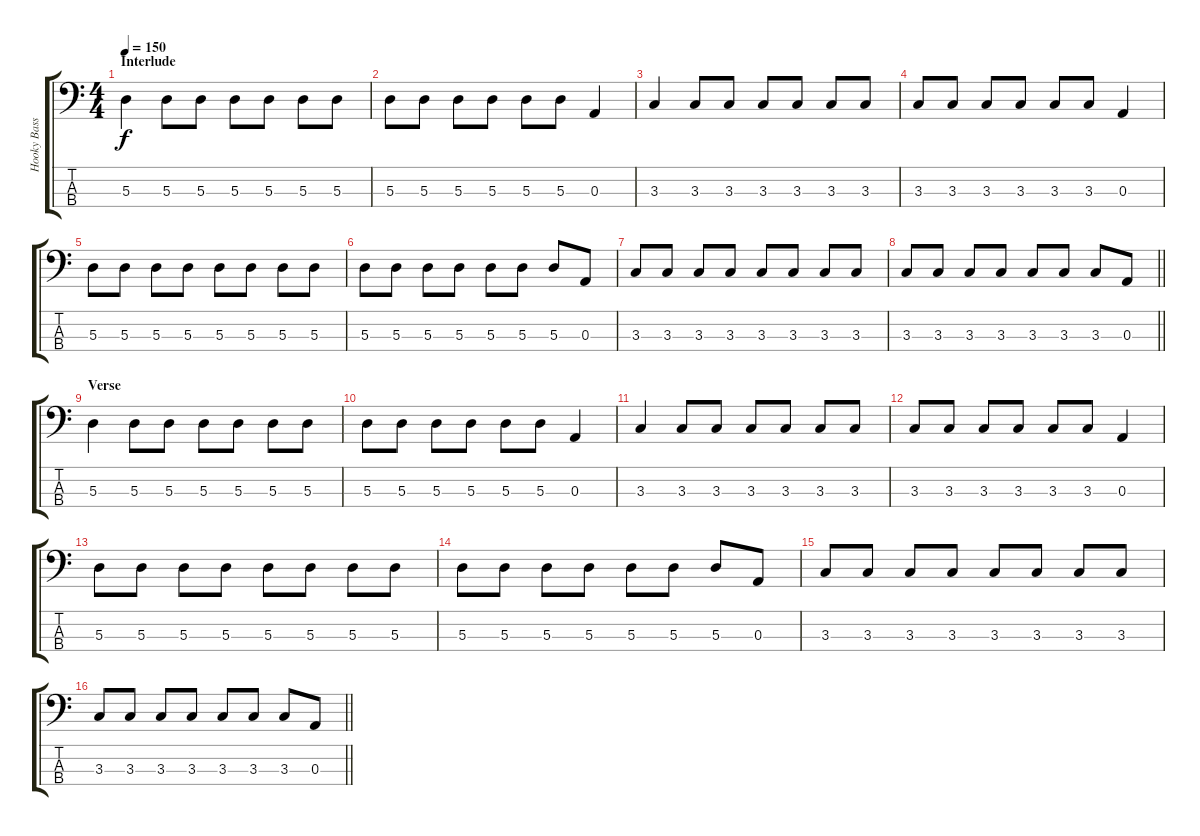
\track ("Hooky Bass" "Hooky Bass") {instrument electricbasspick}
\staff {score tabs}
\tuning (G2 D2 A1 E1) {hide}
\ts (4 4)
\section ("" "Interlude")
\tempo 150
\clef f4
\ks c
5.3.4{dy f} 5.3.8 5.3.8 5.3.8 5.3.8 5.3.8 5.3.8 |
5.3.8 5.3.8 5.3.8 5.3.8 5.3.8 5.3.8 0.3.4 |
3.3.4 3.3.8 3.3.8 3.3.8 3.3.8 3.3.8 3.3.8 |
3.3.8 3.3.8 3.3.8 3.3.8 3.3.8 3.3.8 0.3.4 |
5.3.8 5.3.8 5.3.8 5.3.8 5.3.8 5.3.8 5.3.8 5.3.8 |
5.3.8 5.3.8 5.3.8 5.3.8 5.3.8 5.3.8 5.3.8 0.3.8 |
3.3.8 3.3.8 3.3.8 3.3.8 3.3.8 3.3.8 3.3.8 3.3.8 |
\barLineRight lightlight
3.3.8 3.3.8 3.3.8 3.3.8 3.3.8 3.3.8 3.3.8 0.3.8 |
\section ("" "Verse")
5.3.4 5.3.8 5.3.8 5.3.8 5.3.8 5.3.8 5.3.8 |
5.3.8 5.3.8 5.3.8 5.3.8 5.3.8 5.3.8 0.3.4 |
3.3.4 3.3.8 3.3.8 3.3.8 3.3.8 3.3.8 3.3.8 |
3.3.8 3.3.8 3.3.8 3.3.8 3.3.8 3.3.8 0.3.4 |
5.3.8 5.3.8 5.3.8 5.3.8 5.3.8 5.3.8 5.3.8 5.3.8 |
5.3.8 5.3.8 5.3.8 5.3.8 5.3.8 5.3.8 5.3.8 0.3.8 |
3.3.8 3.3.8 3.3.8 3.3.8 3.3.8 3.3.8 3.3.8 3.3.8 |
\barLineRight lightlight
3.3.8 3.3.8 3.3.8 3.3.8 3.3.8 3.3.8 3.3.8 0.3.8
